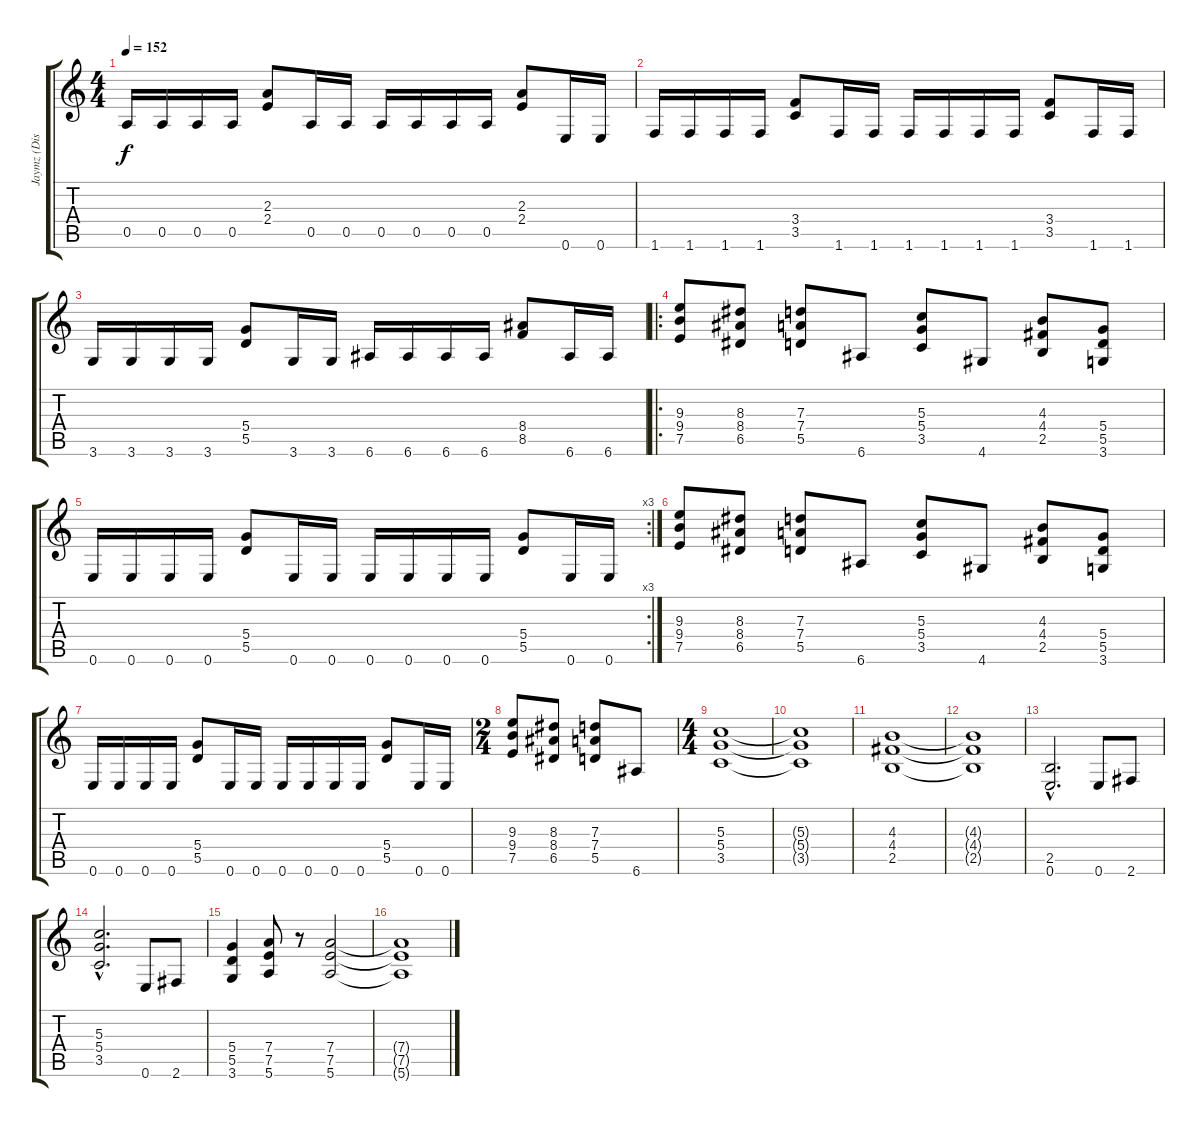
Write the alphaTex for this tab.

\track ("Jaymz (Disto Gtr)" "Jaymz (Dis") {instrument distortionguitar}
\staff {score tabs}
\tuning (E4 B3 G3 D3 A2 E2) {hide}
\ts (4 4)
\tempo 152
\clef g2
\ks c
0.5.16{dy f} 0.5.16 0.5.16 0.5.16 (2.3 2.4).8 0.5.16 0.5.16 0.5.16 0.5.16 0.5.16 0.5.16 (2.3 2.4).8 0.6.16 0.6.16 |
1.6.16 1.6.16 1.6.16 1.6.16 (3.4 3.5).8 1.6.16 1.6.16 1.6.16 1.6.16 1.6.16 1.6.16 (3.4 3.5).8 1.6.16 1.6.16 |
3.6.16 3.6.16 3.6.16 3.6.16 (5.4 5.5).8 3.6.16 3.6.16 6.6.16 6.6.16 6.6.16 6.6.16 (8.4 8.5).8 6.6.16 6.6.16 |
\ro
(9.3 9.4 7.5).8 (8.3 8.4 6.5).8 (7.3 7.4 5.5).8 6.6.8 (5.3 5.4 3.5).8 4.6.8 (4.3 4.4 2.5).8 (5.4 5.5 3.6).8 |
\rc 3
0.6.16 0.6.16 0.6.16 0.6.16 (5.4 5.5).8 0.6.16 0.6.16 0.6.16 0.6.16 0.6.16 0.6.16 (5.4 5.5).8 0.6.16 0.6.16 |
(9.3 9.4 7.5).8 (8.3 8.4 6.5).8 (7.3 7.4 5.5).8 6.6.8 (5.3 5.4 3.5).8 4.6.8 (4.3 4.4 2.5).8 (5.4 5.5 3.6).8 |
0.6.16 0.6.16 0.6.16 0.6.16 (5.4 5.5).8 0.6.16 0.6.16 0.6.16 0.6.16 0.6.16 0.6.16 (5.4 5.5).8 0.6.16 0.6.16 |
\ts (2 4)
(9.3 9.4 7.5).8 (8.3 8.4 6.5).8 (7.3 7.4 5.5).8 6.6.8 |
\ts (4 4)
(5.3 5.4 3.5).1 |
(5.3{t} 5.4{t} 3.5{t}).1 |
(4.3 4.4 2.5).1 |
(4.3{t} 4.4{t} 2.5{t}).1 |
(2.5{hac} 0.6{hac}).2{d} 0.6.8 2.6.8 |
(5.3{hac} 5.4{hac} 3.5{hac}).2{d} 0.6.8 2.6.8 |
(5.4 5.5 3.6).4 (7.4 7.5 5.6).8 r.8 (7.4 7.5 5.6).2 |
(7.4{t} 7.5{t} 5.6{t}).1
